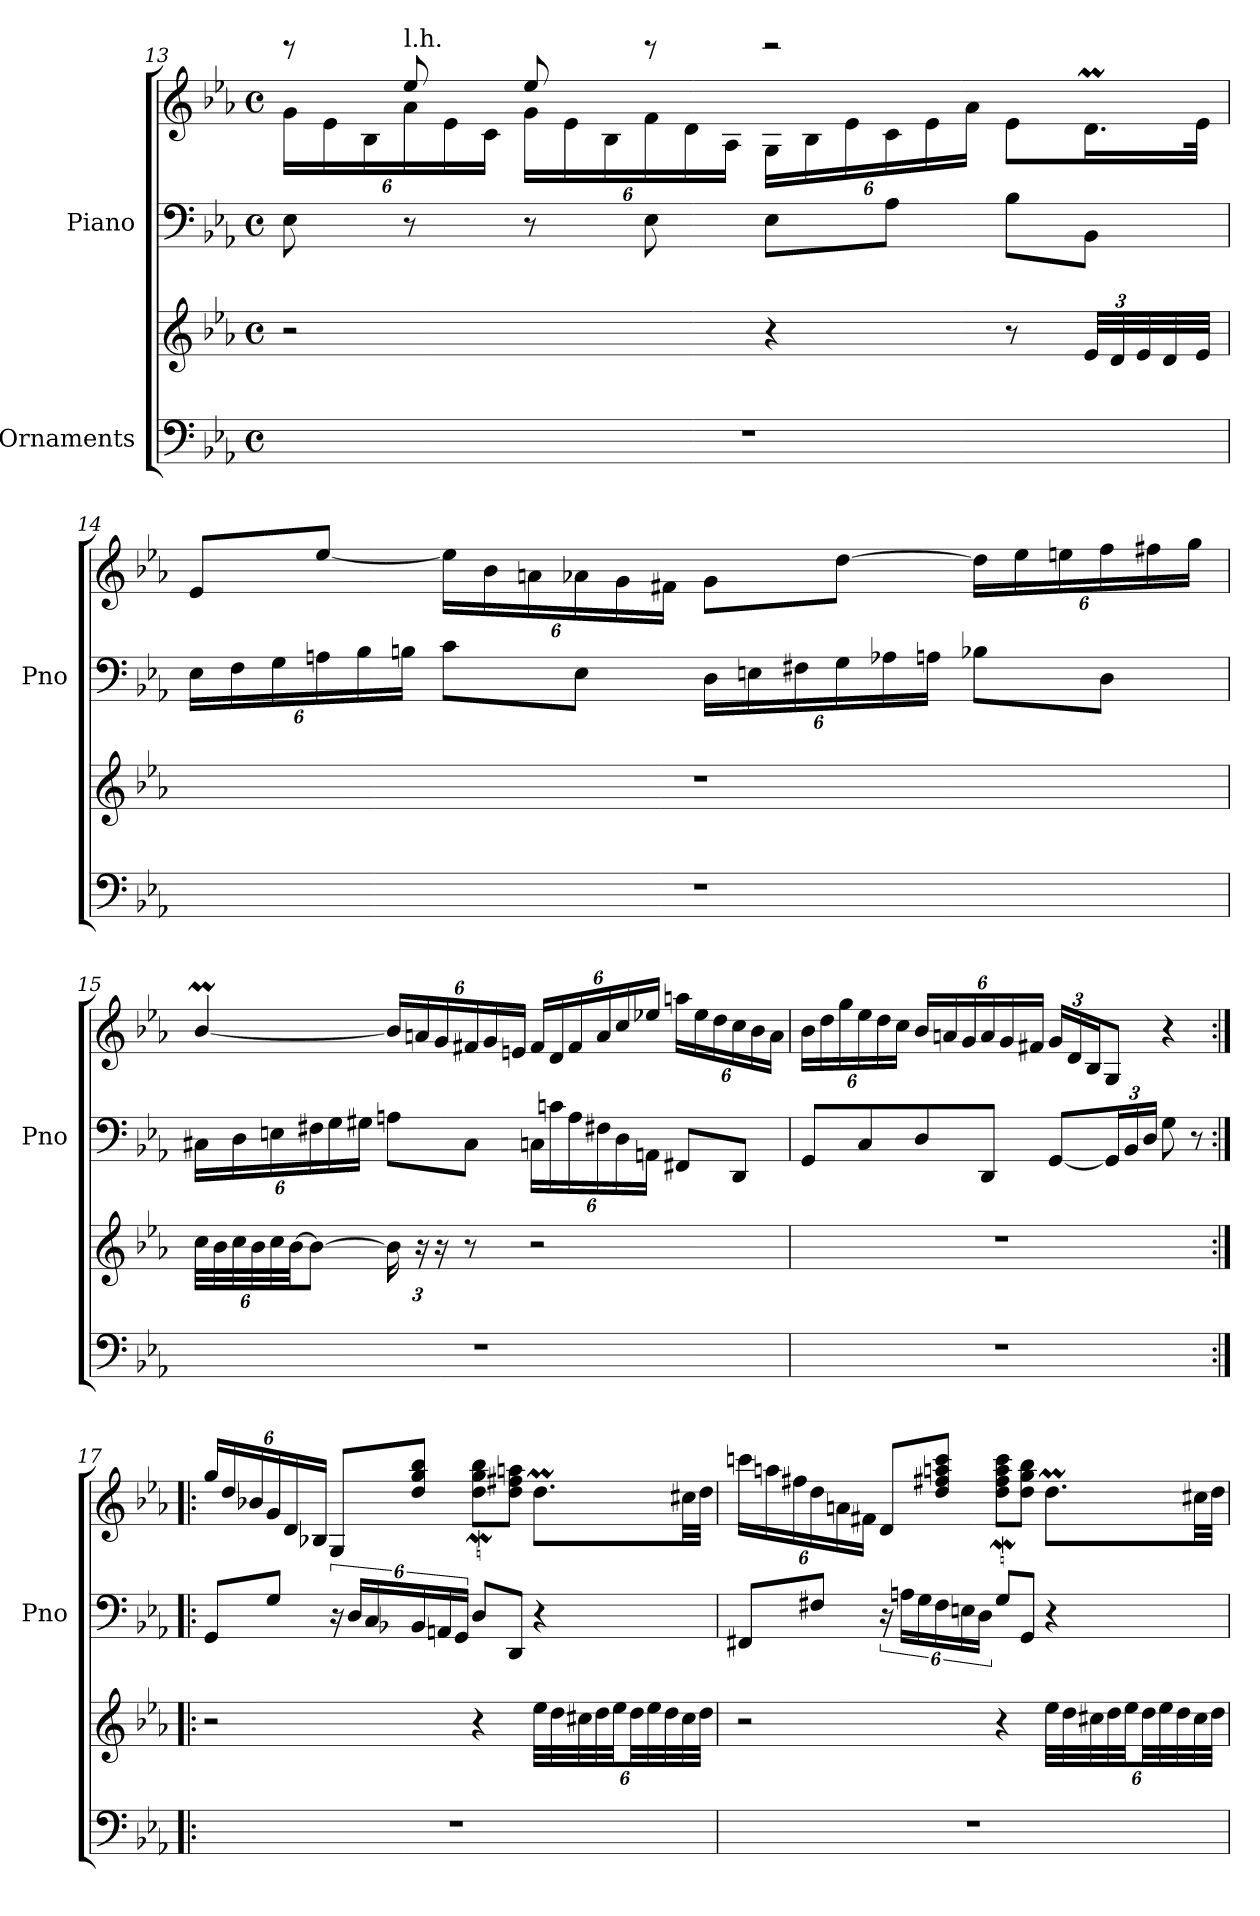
**kern	**kern	**kern	**kern
*part2	*part2	*part1	*part1
*staff4	*staff3	*staff2	*staff1
*I"Ornaments	*	*I"Piano	*
*	*	*I'Pno	*
!!LO:LB:g=z
*clefF4	*clefG2	*clefF4	*clefG2
*k[b-e-a-]	*k[b-e-a-]	*k[b-e-a-]	*k[b-e-a-]
*M4/4	*M4/4	*M4/4	*M4/4
*met(c)	*met(c)	*met(c)	*met(c)
*	*	*	*Xbrackettup
=13	=13	=13	=13
*	*	*	*^
1r	2r	8E-\	24g>\LL	8reee
.	.	.	24e->\	.
.	.	.	24B->\	.
!	!	!	!LO:TX:a:t=l.h.	!
.	.	8r	24a->\	8ee-/
.	.	.	24e->\	.
.	.	.	24c>\JJ	.
.	.	8r	24g>\LL	8ee-/
.	.	.	24e->\	.
.	.	.	24B->\	.
.	.	8E-\	24f>\	8reee
.	.	.	24d>\	.
.	.	.	24A->\JJ	.
.	4r	8E-\L	24G>\LL	2reee
.	.	.	24B->\	.
.	.	.	24e->\	.
.	.	8A-<\J	24c>\	.
.	.	.	24e->\	.
.	.	.	24a->\JJ	.
.	8r	8B-<\L	8e->\L	.
*	*Xbrackettup	*	*	*
.	48e-/LLL	8BB-<\J	16.dm\L	.
.	48d/	.	.	.
.	48e-/	.	.	.
.	32d/	.	.	.
.	32e-/JJJ	.	32e-\JJk	.
*	*	*	*v	*v
=14	=14	=14	=14
*	*	*Xbrackettup	*
1r	1r	24E-<\LL	8e-/L
.	.	24F\	.
.	.	24G\	.
.	.	24An<\	[8ee-/J
.	.	24B-<\	.
.	.	24Bn<\JJ	.
.	.	8c<\L	24ee-\LL]
.	.	.	24b-\
.	.	.	24an\
.	.	8E-<\J	24a-X\
.	.	.	24g\
.	.	.	24f#X\JJ
.	.	24D<\LL	8g\L
.	.	24En<\	.
.	.	24F#X<\	.
.	.	24G<\	[8dd\J
.	.	24A-X<\	.
.	.	24An<\JJ	.
.	.	8B-X<\L	24dd\LL]
.	.	.	24ee-\
.	.	.	24een\
.	.	8D<\J	24ff\
.	.	.	24ff#X\
.	.	.	24gg\JJ
!!LO:LB:g=z
=15	=15	=15	=15
1r	48cc\LLL	24C#X<\LL	[4b-M/
.	48b-\	.	.
.	48cc\	24D\	.
.	48b-\	.	.
.	48cc\	24En\	.
.	[48b-\JJ	.	.
.	8b-\J_	24F#X\	.
.	.	24G<\	.
.	.	24G#X<\JJ	.
.	24b-\]	8An<\L	24b-/LL]
.	24r	.	24an/
.	24r	.	24g/
.	8r	8C#<\J	24f#X/
.	.	.	24g/
.	.	.	24en/JJ
.	2r	24Cn<\LL	24f#/LL
.	.	24cn<\	24d/
.	.	24A<\	24f#/
.	.	24F#X<\	24a/
.	.	24D<\	24cc/
.	.	24AAn<\JJ	24ee-X/JJ
.	.	8FF#X</L	24aan\LL
.	.	.	24ee-\
.	.	.	24dd\
.	.	8DD</J	24cc\
.	.	.	24b-\
.	.	.	24a\JJ
=16	=16	=16	=16
1r	1r	8GG</L	24b-\LL
.	.	.	24dd\
.	.	.	24gg\
.	.	8C</	24ee-\
.	.	.	24dd\
.	.	.	24cc\JJ
.	.	8D</	24b-/LL
.	.	.	24an/
.	.	.	24g/
.	.	8DD</J	24a/
.	.	.	24g/
.	.	.	24f#X/JJ
.	.	[8GG</L	24g/LL
.	.	.	24d/
.	.	.	24B-/J
.	.	24GG/L]	8G/J
.	.	24BB-/	.
.	.	24D/JJ	.
.	.	8G\	4r
.	.	8r	.
!!LO:LB:g=z
=17:|!|:	=17:|!|:	=17:|!|:	=17:|!|:
*	*	*^	*
1r	2r	8GG/L	4.ryy	24gg/LL
.	.	.	.	24dd/
.	.	.	.	24b-X/
.	.	8G/J	.	24g/
.	.	.	.	24d/
.	.	.	.	24B-X/JJ
*	*	*brackettup	*	*
.	.	24r	.	8G/L
.	.	24D/LL	.	.
.	.	24C/	.	.
*	*	*Xbrackettup	*	*
.	.	24BB-X/	8C#X/yy	8dd/ 8gg/ 8bb-/J
.	.	24AAn/	.	.
.	.	24GG/JJ	.	.
.	4r	8DW/L	2ryy	8dd\ 8gg\ 8bb-\L
.	.	8DD/J	.	8dd\ 8ff#X\ 8aan\J
.	32ee-\LLL	4r	.	8.ddm\L
.	32dd\	.	.	.
.	48cc#X\	.	.	.
.	48dd\	.	.	.
.	48ee-\JJ	.	.	.
.	48dd\LL	.	.	.
.	48ee-\	.	.	.
.	48dd\	.	.	.
.	32cc#\	.	.	32cc#X\LL
.	32dd\JJJ	.	.	32dd\JJJ
*	*	*v	*v	*
=18	=18	=18	=18
1r	2r	8FF#X/L	24cccn\LL
.	.	.	24aan\
.	.	.	24ff#X\
.	.	8F#X/J	24dd\
.	.	.	24an\
.	.	.	24f#X\JJ
*	*	*brackettup	*
.	.	24r	8d/L
.	.	24An\LL	.
.	.	24G\	.
*	*	*Xbrackettup	*
.	.	24F#\	8dd/ 8ff#X/ 8aan/ 8ccc/J
.	.	24En\	.
.	.	24D\JJ	.
.	4r	8GW/L	8dd\ 8ff#\ 8aa\ 8ccc\L
.	.	8GG/J	8dd\ 8gg\ 8bb-\J
.	32ee-\LLL	4r	8.ddm\L
.	32dd\	.	.
.	48cc#X\	.	.
.	48dd\	.	.
.	48ee-\JJ	.	.
.	48dd\LL	.	.
.	48ee-\	.	.
.	48dd\	.	.
.	32cc#\	.	32cc#X\LL
.	32dd\JJJ	.	32dd\JJJ
=	=	=	=
*-	*-	*-	*-
